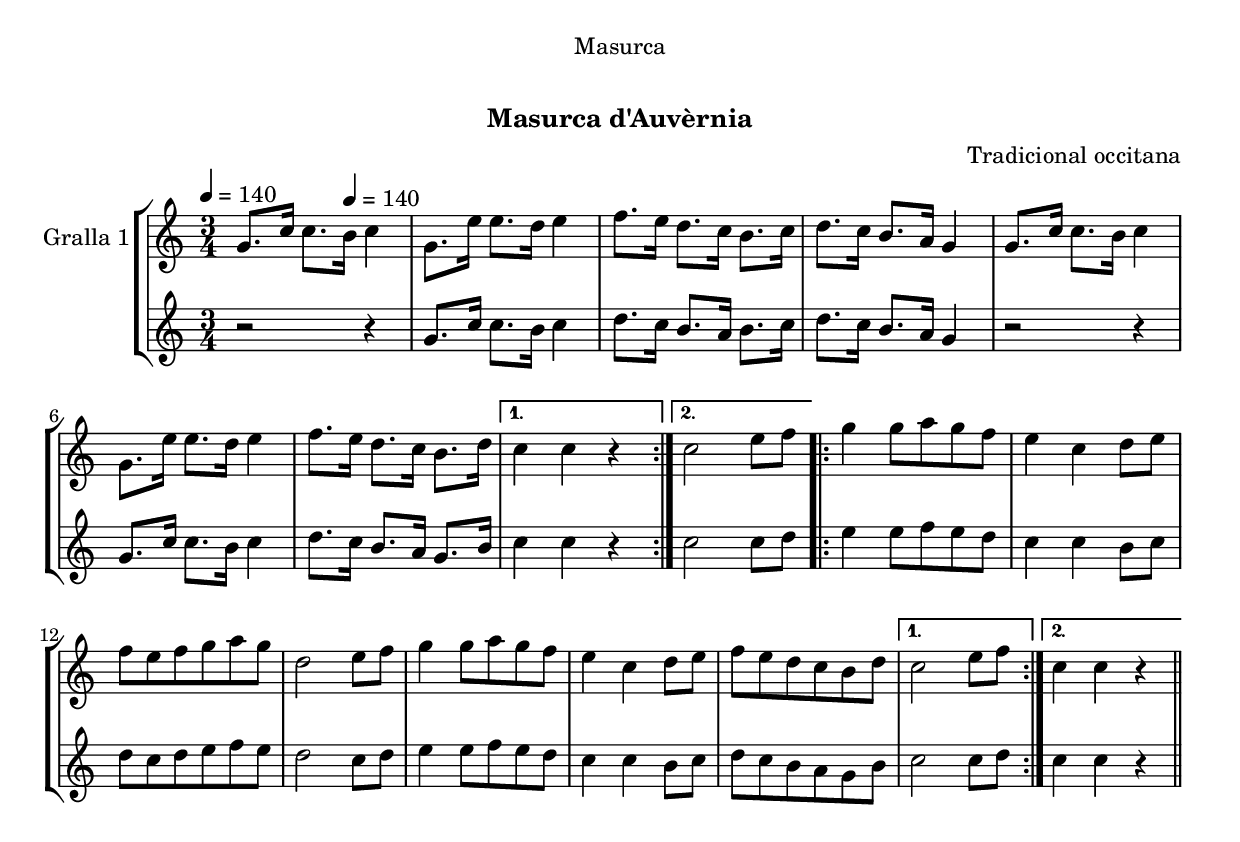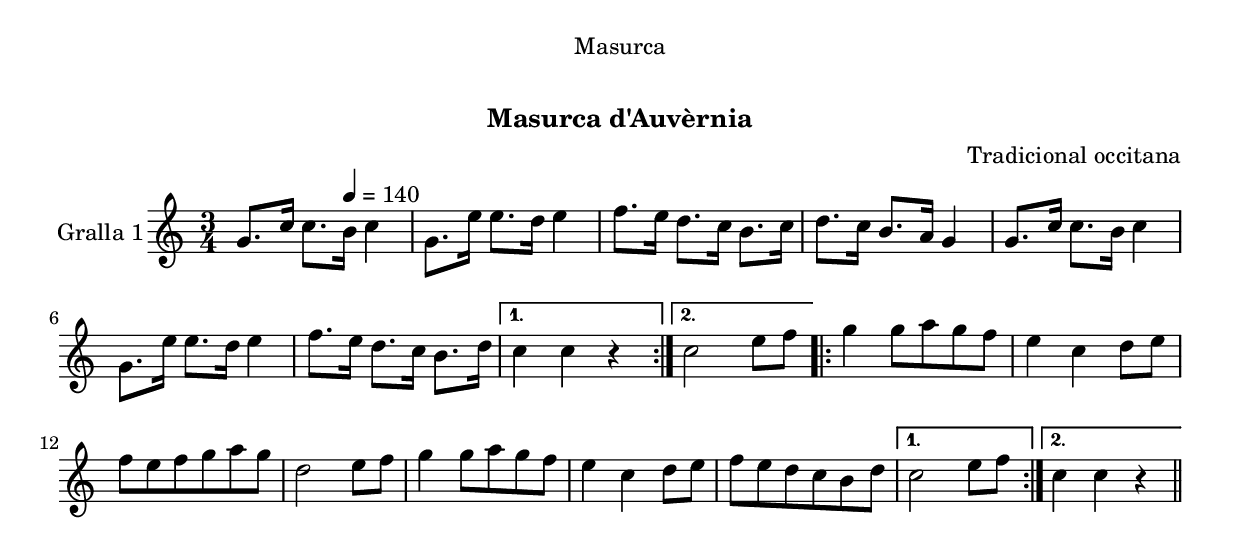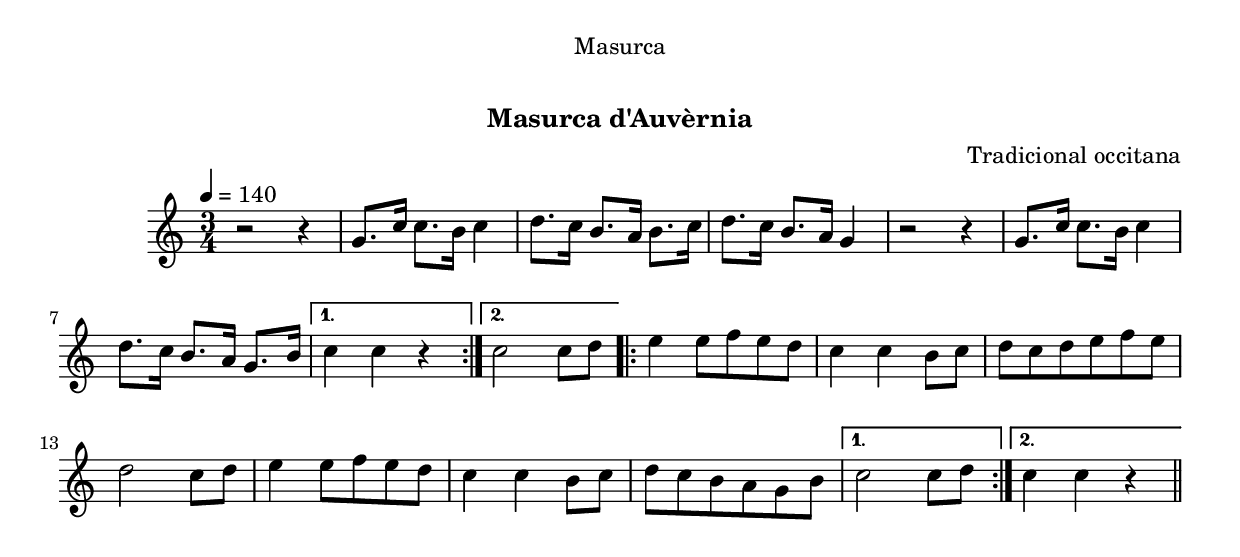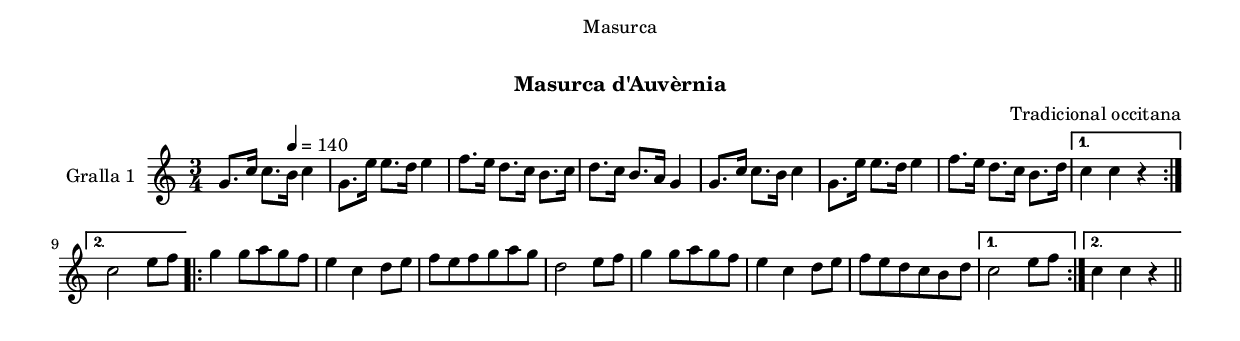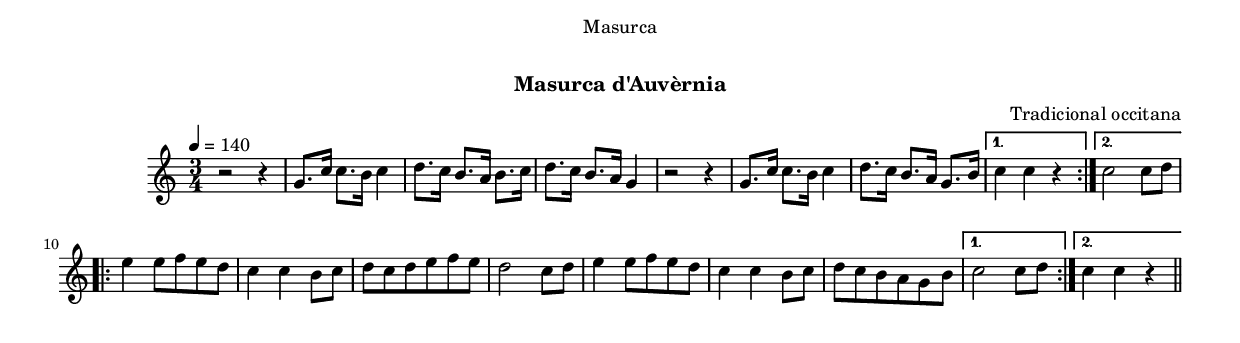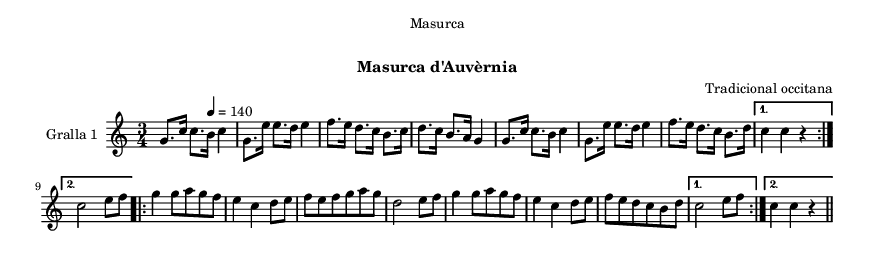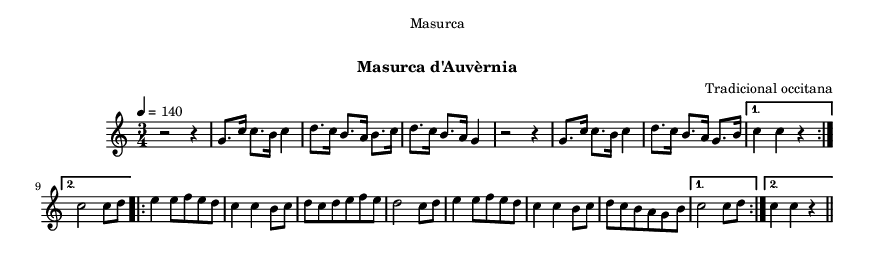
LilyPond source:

\version "2.16.0"

\header {
  dedication="Masurca"
  title="   "
  subtitle="Masurca d'Auvèrnia"
  subsubtitle=""
  poet=""
  meter=""
  piece=""
  composer="Tradicional occitana"
  arranger=""
  opus=""
  instrument=""
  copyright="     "
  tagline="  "
}

liniaroAa =
\relative g'
{
  \clef treble
  \key c \major
  \time 3/4
  \repeat volta 2 { g8. c16 c8. \tempo 4 = 140 b16 c4  |
  g8. e'16 e8. d16 e4  |
  f8. e16 d8. c16 b8. c16  |
  d8. c16 b8. a16 g4  |
  %05
  g8. c16 c8. b16 c4  |
  g8. e'16 e8. d16 e4  |
  f8. e16 d8. c16 b8. d16 }
  \alternative { { c4 c r }
  { c2 e8 f } }
  %10
  \repeat volta 2 { g4 g8 a g f  |
  e4 c d8 e  |
  f8 e f g a g  |
  d2 e8 f  |
  g4 g8 a g f  |
  %15
  e4 c d8 e  |
  f8 e d c b d }
  \alternative { { c2 e8 f }
  { c4 c r } } \bar "||"
}

liniaroAb =
\relative g'
{
  \tempo 4 = 140
  \clef treble
  \key c \major
  \time 3/4
  \repeat volta 2 { r2 r4  |
  g8. c16 c8. b16 c4  |
  d8. c16 b8. a16 b8. c16  |
  d8. c16 b8. a16 g4  |
  %05
  r2 r4  |
  g8. c16 c8. b16 c4  |
  d8. c16 b8. a16 g8. b16 }
  \alternative { { c4 c r }
  { c2 c8 d } }
  %10
  \repeat volta 2 { e4 e8 f e d  |
  c4 c b8 c  |
  d8 c d e f e  |
  d2 c8 d  |
  e4 e8 f e d  |
  %15
  c4 c b8 c  |
  d8 c b a g b }
  \alternative { { c2 c8 d }
  { c4 c r } } \bar "||"
}

\book {

\paper {
  print-page-number = false
  #(set-paper-size "a4")
  #(layout-set-staff-size 20)
}

\bookpart {
  \score {
    \new StaffGroup {
      \override Score.RehearsalMark #'self-alignment-X = #LEFT
      <<
        \new Staff \with {instrumentName = #"Gralla 1" } \liniaroAa
        \new Staff \with {instrumentName = #"" } \liniaroAb
      >>
    }
    \layout {}
  }\score { \unfoldRepeats
    \new StaffGroup {
      \override Score.RehearsalMark #'self-alignment-X = #LEFT
      <<
        \new Staff \with {instrumentName = #"Gralla 1" } \liniaroAa
        \new Staff \with {instrumentName = #"" } \liniaroAb
      >>
    }
    \midi {}
  }
}

\bookpart {
  \header {}
  \score {
    \new StaffGroup {
      \override Score.RehearsalMark #'self-alignment-X = #LEFT
      <<
        \new Staff \with {instrumentName = #"Gralla 1" } \liniaroAa
      >>
    }
    \layout {}
  }\score { \unfoldRepeats
    \new StaffGroup {
      \override Score.RehearsalMark #'self-alignment-X = #LEFT
      <<
        \new Staff \with {instrumentName = #"Gralla 1" } \liniaroAa
      >>
    }
    \midi {}
  }
}

\bookpart {
  \header {}
  \score {
    \new StaffGroup {
      \override Score.RehearsalMark #'self-alignment-X = #LEFT
      <<
        \new Staff \with {instrumentName = #"" } \liniaroAb
      >>
    }
    \layout {}
  }\score { \unfoldRepeats
    \new StaffGroup {
      \override Score.RehearsalMark #'self-alignment-X = #LEFT
      <<
        \new Staff \with {instrumentName = #"" } \liniaroAb
      >>
    }
    \midi {}
  }
}

}

\book {

\paper {
  print-page-number = false
  #(set-paper-size "a5landscape")
  #(layout-set-staff-size 16)
}

\bookpart {
  \header {}
  \score {
    \new StaffGroup {
      \override Score.RehearsalMark #'self-alignment-X = #LEFT
      <<
        \new Staff \with {instrumentName = #"Gralla 1" } \liniaroAa
      >>
    }
    \layout {}
  }
}

\bookpart {
  \header {}
  \score {
    \new StaffGroup {
      \override Score.RehearsalMark #'self-alignment-X = #LEFT
      <<
        \new Staff \with {instrumentName = #"" } \liniaroAb
      >>
    }
    \layout {}
  }
}

}

\book {

\paper {
  print-page-number = false
  #(set-paper-size "a6landscape")
  #(layout-set-staff-size 12)
}

\bookpart {
  \header {}
  \score {
    \new StaffGroup {
      \override Score.RehearsalMark #'self-alignment-X = #LEFT
      <<
        \new Staff \with {instrumentName = #"Gralla 1" } \liniaroAa
      >>
    }
    \layout {}
  }
}

\bookpart {
  \header {}
  \score {
    \new StaffGroup {
      \override Score.RehearsalMark #'self-alignment-X = #LEFT
      <<
        \new Staff \with {instrumentName = #"" } \liniaroAb
      >>
    }
    \layout {}
  }
}

}

